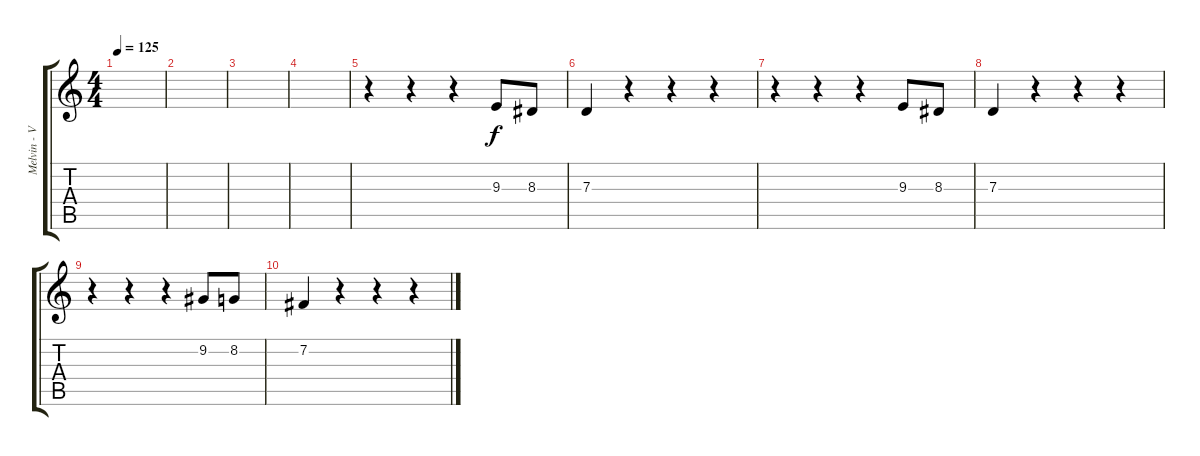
\track ("Melvin - Voice" "Melvin - V") {instrument tenorsax}
\staff {score tabs}
\tuning (E4 B3 G3 D3 A2 E2) {hide}
\ts (4 4)
\tempo 125
\clef g2
\ks c
|
|
|
|
r.4 r.4 r.4 9.3.8 8.3.8 |
7.3.4 r.4 r.4 r.4 |
r.4 r.4 r.4 9.3.8 8.3.8 |
7.3.4 r.4 r.4 r.4 |
r.4 r.4 r.4 9.2.8 8.2.8 |
7.2.4 r.4 r.4 r.4
